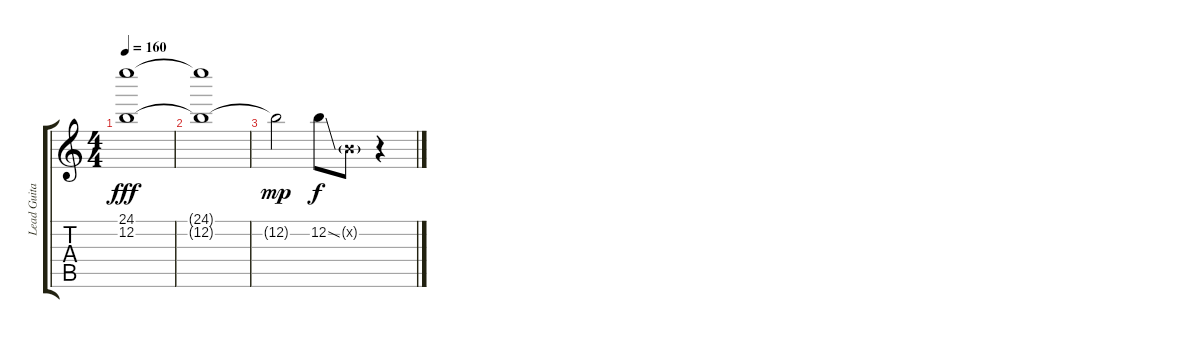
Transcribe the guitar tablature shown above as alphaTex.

\track ("Lead Guitar I (Mustaine)" "Lead Guita") {instrument distortionguitar}
\staff {score tabs}
\tuning (E4 B3 G3 D3 A2 E2) {hide}
\ts (4 4)
\tempo 160
\clef g2
\ks c
(24.1{t} 12.2{t}).1{dy fff} |
(24.1{t} 12.2{t}).1 |
12.2{t}.2{dy mp} 12.2{ss}.8{dy f} 0.2{g x}.8 r.4
